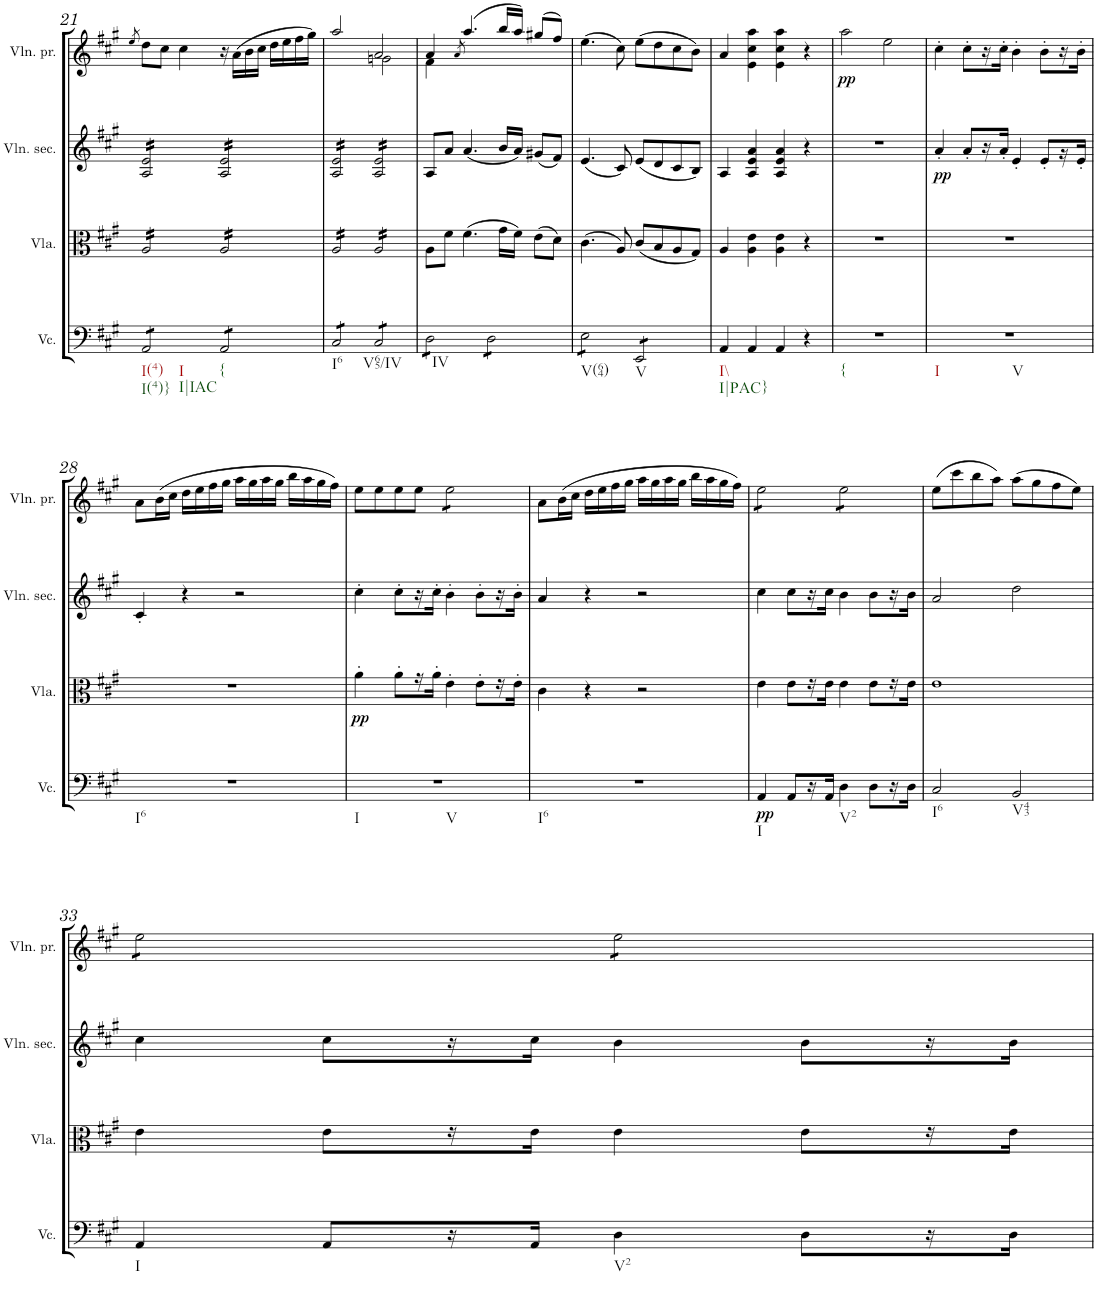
**kern	**dynam	**kern	**dynam	**kern	**dynam	**kern	**dynam
*part4	*part4	*part3	*part3	*part2	*part2	*part1	*part1
*staff4	*staff4	*staff3	*staff3	*staff2	*staff2	*staff1	*staff1
*I"Violoncelle	*	*I"Viola	*	*I"Violino secondo	*	*I"Violino primo	*
*I'Vc.	*	*I'Vla.	*	*I'Vln. sec.	*	*I'Vln. pr.	*
!!LO:PB:g=z
*clefF4	*	*clefC3	*	*clefG2	*	*clefG2	*
*k[f#c#g#]	*	*k[f#c#g#]	*	*k[f#c#g#]	*	*k[f#c#g#]	*
*A:	*	*A:	*	*A:	*	*A:	*
*M4/4	*	*M4/4	*	*M4/4	*	*M4/4	*
*met(c)	*	*met(c)	*	*met(c)	*	*met(c)	*
=21	=21	=21	=21	=21	=21	=21	=21
.	.	.	.	.	.	8qee/	.
!LO:TX:b:t=I(4)	!	!	!	!	!	!	!
!LO:TX:b:t=I(4)}	!	!	!	!	!	!	!
!LO:TX:b:t=I	!	!	!	!	!	!	!
!LO:TX:b:t=I|IAC	!	!	!	!	!	!	!
*tremolo	*	*	*	*	*	*	*
*	*	*tremolo	*	*	*	*	*
*	*	*	*	*tremolo	*	*	*
8AA/L	.	16A/LL	.	16A/ 16e/LL	.	8dd\L	.
.	.	16A/	.	16A/ 16e/	.	.	.
8AA/	.	16A/	.	16A/ 16e/	.	8cc#\J	.
.	.	16A/	.	16A/ 16e/	.	.	.
8AA/	.	16A/	.	16A/ 16e/	.	4cc#\	.
.	.	16A/	.	16A/ 16e/	.	.	.
8AA/J	.	16A/	.	16A/ 16e/	.	.	.
.	.	16A/JJ	.	16A/ 16e/JJ	.	.	.
!LO:TX:b:t={	!	!	!	!	!	!	!
8AA/L	.	16A/LL	.	16A/ 16e/LL	.	16r	.
.	.	16A/	.	16A/ 16e/	.	(>16a\LL	.
8AA/	.	16A/	.	16A/ 16e/	.	16b\	.
.	.	16A/	.	16A/ 16e/	.	16cc#\JJ	.
8AA/	.	16A/	.	16A/ 16e/	.	16dd\LL	.
.	.	16A/	.	16A/ 16e/	.	16ee\	.
8AA/J	.	16A/	.	16A/ 16e/	.	16ff#\	.
.	.	16A/JJ	.	16A/ 16e/JJ	.	16gg#\JJ)	.
=22	=22	=22	=22	=22	=22	=22	=22
*	*	*	*	*	*	*^	*
!LO:TX:b:t=I6	!	!	!	!	!	!	!	!
8C#/L	.	16A/LL	.	16A/ 16e/LL	.	2aa/	2ryy	.
.	.	16A/	.	16A/ 16e/	.	.	.	.
8C#/	.	16A/	.	16A/ 16e/	.	.	.	.
.	.	16A/	.	16A/ 16e/	.	.	.	.
8C#/	.	16A/	.	16A/ 16e/	.	.	.	.
.	.	16A/	.	16A/ 16e/	.	.	.	.
8C#/J	.	16A/	.	16A/ 16e/	.	.	.	.
.	.	16A/JJ	.	16A/ 16e/JJ	.	.	.	.
!LO:TX:b:t=V65/IV	!	!	!	!	!	!	!	!
8C#/L	.	16A/LL	.	16A/ 16e/LL	.	2a/	2gn\	.
.	.	16A/	.	16A/ 16e/	.	.	.	.
8C#/	.	16A/	.	16A/ 16e/	.	.	.	.
.	.	16A/	.	16A/ 16e/	.	.	.	.
8C#/	.	16A/	.	16A/ 16e/	.	.	.	.
.	.	16A/	.	16A/ 16e/	.	.	.	.
8C#/J	.	16A/	.	16A/ 16e/	.	.	.	.
.	.	16A/JJ	.	16A/ 16e/JJ	.	.	.	.
*	*	*	*	*Xtremolo	*	*	*	*
*	*	*Xtremolo	*	*	*	*	*	*
=23	=23	=23	=23	=23	=23	=23	=23	=23
!LO:TX:b:t=IV	!	!	!	!	!	!	!	!
8D\L	.	8A\L	.	8A/L	.	4a/	4f#\	.
8D\	.	8f#\J	.	8a/J	.	.	.	.
.	.	.	.	.	.	8qa/	.	.
8D\	.	(>4.f#\	.	(<4.a/	.	(>4.aa/	2.ryy	.
8D\J	.	.	.	.	.	.	.	.
8D\L	.	.	.	.	.	.	.	.
8D\	.	16g#\LL	.	16b/LL	.	16bb/LL	.	.
.	.	16f#\JJ)	.	16a/JJ)	.	16aa/JJ)	.	.
8D\	.	(>8e\L	.	(<8g#X/L	.	(>8gg#X/L	.	.
8D\J	.	8d\J)	.	8f#/J)	.	8ff#/J)	.	.
*	*	*	*	*	*	*v	*v	*
=24	=24	=24	=24	=24	=24	=24	=24
!LO:TX:b:t=V(64)	!	!	!	!	!	!	!
8E\L	.	(>4.c#\	.	(<4.e/	.	(>4.ee\	.
8E\	.	.	.	.	.	.	.
8E\	.	.	.	.	.	.	.
8E\J	.	8A/)	.	8c#/)	.	8cc#\)	.
!LO:TX:b:t=V	!	!	!	!	!	!	!
8EE/L	.	(<8c#/L	.	(<8e/L	.	(>8ee\L	.
8EE/	.	8B/	.	8d/	.	8dd\	.
8EE/	.	8A/	.	8c#/	.	8cc#\	.
8EE/J	.	8G#/J)	.	8B/J)	.	8b\J)	.
*Xtremolo	*	*	*	*	*	*	*
=25	=25	=25	=25	=25	=25	=25	=25
!LO:TX:b:t=I\\	!	!	!	!	!	!	!
!LO:TX:b:t=I|PAC}	!	!	!	!	!	!	!
4AA/	.	4A/	.	4A/	.	4a/	.
4AA/	.	4A\ 4e\	.	4A/ 4e/ 4a/	.	4e\ 4cc#\ 4aa\	.
4AA/	.	4A\ 4e\	.	4A/ 4e/ 4a/	.	4e\ 4cc#\ 4aa\	.
4r	.	4r	.	4r	.	4r	.
=26	=26	=26	=26	=26	=26	=26	=26
!LO:TX:b:t={	!	!	!	!	!	!	!
!	!	!	!	!	!	!	!LO:DY:b
1r	.	1r	.	1r	.	2aa\	pp
.	.	.	.	.	.	2ee\	.
=27	=27	=27	=27	=27	=27	=27	=27
!LO:TX:b:t=I	!	!	!	!	!	!	!
!LO:TX:b:t=V	!	!	!	!	!	!	!
!	!	!	!	!	!LO:DY:b	!	!
1r	.	1r	.	4a'/	pp	4cc#'\	.
.	.	.	.	8a'/L	.	8cc#'\L	.
.	.	.	.	16r	.	16r	.
.	.	.	.	16a'/JJ	.	16cc#'\JJ	.
.	.	.	.	4e'/	.	4b'\	.
.	.	.	.	8e'/L	.	8b'\L	.
.	.	.	.	16r	.	16r	.
.	.	.	.	16e'/JJ	.	16b'\JJ	.
!!LO:LB:g=z
=28	=28	=28	=28	=28	=28	=28	=28
!LO:TX:b:t=I6	!	!	!	!	!	!	!
1r	.	1r	.	4c#'/	.	8a\L	.
.	.	.	.	.	.	(>16b\L	.
.	.	.	.	.	.	16cc#\JJ	.
.	.	.	.	4r	.	16dd\LL	.
.	.	.	.	.	.	16ee\	.
.	.	.	.	.	.	16ff#\	.
.	.	.	.	.	.	16gg#\JJ	.
.	.	.	.	2r	.	16aa\LL	.
.	.	.	.	.	.	16gg#\	.
.	.	.	.	.	.	16aa\	.
.	.	.	.	.	.	16gg#\JJ	.
.	.	.	.	.	.	16bb\LL	.
.	.	.	.	.	.	16aa\	.
.	.	.	.	.	.	16gg#\	.
.	.	.	.	.	.	16ff#\JJ)	.
=29	=29	=29	=29	=29	=29	=29	=29
!LO:TX:b:t=I	!	!	!	!	!	!	!
!LO:TX:b:t=V	!	!	!	!	!	!	!
!	!	!	!LO:DY:b	!	!	!	!
1r	.	4a'\	pp	4cc#'\	.	8ee\L	.
.	.	.	.	.	.	8ee\	.
.	.	8a'\L	.	8cc#'\L	.	8ee\	.
.	.	16r	.	16r	.	8ee\J	.
.	.	16a'\JJ	.	16cc#'\JJ	.	.	.
*	*	*	*	*	*	*tremolo	*
.	.	4e'\	.	4b'\	.	8ee\L	.
.	.	.	.	.	.	8ee\	.
.	.	8e'\L	.	8b'\L	.	8ee\	.
.	.	16r	.	16r	.	8ee\J	.
*	*	*	*	*	*	*Xtremolo	*
.	.	16e'\JJ	.	16b'\JJ	.	.	.
=30	=30	=30	=30	=30	=30	=30	=30
!LO:TX:b:t=I6	!	!	!	!	!	!	!
1r	.	4c#\	.	4a/	.	8a\L	.
.	.	.	.	.	.	(>16b\L	.
.	.	.	.	.	.	16cc#\JJ	.
.	.	4r	.	4r	.	16dd\LL	.
.	.	.	.	.	.	16ee\	.
.	.	.	.	.	.	16ff#\	.
.	.	.	.	.	.	16gg#\JJ	.
.	.	2r	.	2r	.	16aa\LL	.
.	.	.	.	.	.	16gg#\	.
.	.	.	.	.	.	16aa\	.
.	.	.	.	.	.	16gg#\JJ	.
.	.	.	.	.	.	16bb\LL	.
.	.	.	.	.	.	16aa\	.
.	.	.	.	.	.	16gg#\	.
.	.	.	.	.	.	16ff#\JJ)	.
=31	=31	=31	=31	=31	=31	=31	=31
!LO:TX:b:t=I	!	!	!	!	!	!	!
!	!LO:DY:b	!	!	!	!	!	!
*	*	*	*	*	*	*tremolo	*
4AA/	pp	4e\	.	4cc#\	.	8ee\L	.
.	.	.	.	.	.	8ee\	.
8AA/L	.	8e\L	.	8cc#\L	.	8ee\	.
16r	.	16r	.	16r	.	8ee\J	.
16AA/JJ	.	16e\JJ	.	16cc#\JJ	.	.	.
!LO:TX:b:t=V2	!	!	!	!	!	!	!
4D\	.	4e\	.	4b\	.	8ee\L	.
.	.	.	.	.	.	8ee\	.
8D\L	.	8e\L	.	8b\L	.	8ee\	.
16r	.	16r	.	16r	.	8ee\J	.
*	*	*	*	*	*	*Xtremolo	*
16D\JJ	.	16e\JJ	.	16b\JJ	.	.	.
=32	=32	=32	=32	=32	=32	=32	=32
!LO:TX:b:t=I6	!	!	!	!	!	!	!
2C#/	.	1e	.	2a/	.	(>8ee\L	.
.	.	.	.	.	.	8ccc#\	.
.	.	.	.	.	.	8bb\	.
.	.	.	.	.	.	8aa\J)	.
!LO:TX:b:t=V43	!	!	!	!	!	!	!
2BB/	.	.	.	2dd\	.	(>8aa\L	.
.	.	.	.	.	.	8gg#\	.
.	.	.	.	.	.	8ff#\	.
.	.	.	.	.	.	8ee\J)	.
!!LO:LB:g=z
=33	=33	=33	=33	=33	=33	=33	=33
!LO:TX:b:t=I	!	!	!	!	!	!	!
*	*	*	*	*	*	*tremolo	*
4AA/	.	4e\	.	4cc#\	.	8ee\L	.
.	.	.	.	.	.	8ee\	.
8AA/L	.	8e\L	.	8cc#\L	.	8ee\	.
16r	.	16r	.	16r	.	8ee\J	.
16AA/JJ	.	16e\JJ	.	16cc#\JJ	.	.	.
!LO:TX:b:t=V2	!	!	!	!	!	!	!
4D\	.	4e\	.	4b\	.	8ee\L	.
.	.	.	.	.	.	8ee\	.
8D\L	.	8e\L	.	8b\L	.	8ee\	.
16r	.	16r	.	16r	.	8ee\J	.
*	*	*	*	*	*	*Xtremolo	*
16D\JJ	.	16e\JJ	.	16b\JJ	.	.	.
=	=	=	=	=	=	=	=
*-	*-	*-	*-	*-	*-	*-	*-
